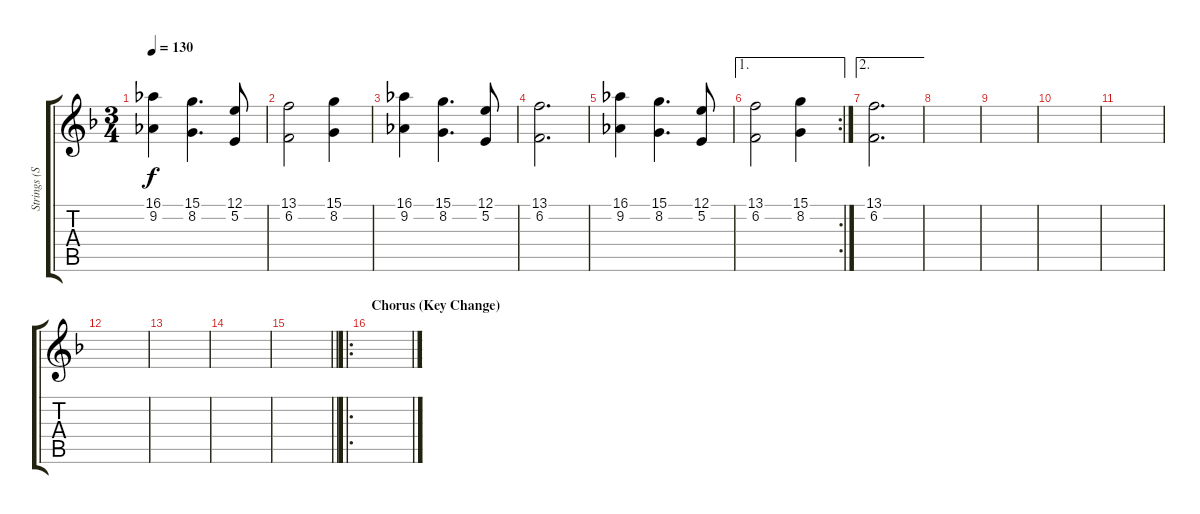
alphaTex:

\track ("Strings (Sirkku)" "Strings (S") {instrument tubularbells}
\staff {score tabs}
\tuning (E4 B3 G3 D3 A2 E2) {hide}
\ts (3 4)
\tempo 130
\clef g2
\ks dminor
(16.1 9.2).4{dy f} (15.1 8.2).4{d} (12.1 5.2).8 |
(13.1 6.2).2 (15.1 8.2).4 |
(16.1 9.2).4 (15.1 8.2).4{d} (12.1 5.2).8 |
(13.1 6.2).2{d} |
(16.1 9.2).4 (15.1 8.2).4{d} (12.1 5.2).8 |
\ae 1
\rc 2
(13.1 6.2).2 (15.1 8.2).4 |
\ae 2
(13.1 6.2).2{d} |
|
|
|
|
|
|
|
\barLineRight lightlight
|
\ro
\section ("" "Chorus (Key Change)")
